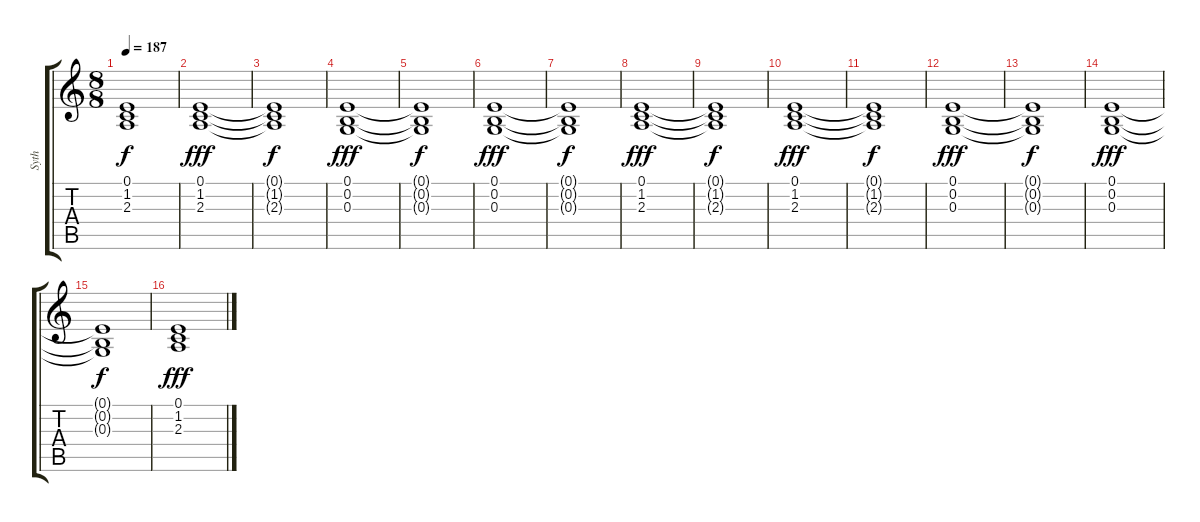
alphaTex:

\track ("Syth" "Syth") {instrument pad2warm}
\staff {score tabs}
\tuning (E4 B3 G3 D3 A2 E2) {hide}
\ts (8 8)
\tempo 187
\clef g2
\ks c
(0.1{t} 1.2{t} 2.3{t}).1{dy f} |
(0.1 1.2 2.3).1{dy fff} |
(0.1{t} 1.2{t} 2.3{t}).1{dy f} |
(0.1 0.2 0.3).1{dy fff} |
(0.1{t} 0.2{t} 0.3{t}).1{dy f} |
(0.1 0.2 0.3).1{dy fff} |
(0.1{t} 0.2{t} 0.3{t}).1{dy f} |
(0.1 1.2 2.3).1{dy fff} |
(0.1{t} 1.2{t} 2.3{t}).1{dy f} |
(0.1 1.2 2.3).1{dy fff} |
(0.1{t} 1.2{t} 2.3{t}).1{dy f} |
(0.1 0.2 0.3).1{dy fff} |
(0.1{t} 0.2{t} 0.3{t}).1{dy f} |
(0.1 0.2 0.3).1{dy fff} |
(0.1{t} 0.2{t} 0.3{t}).1{dy f} |
(0.1 1.2 2.3).1{dy fff}
